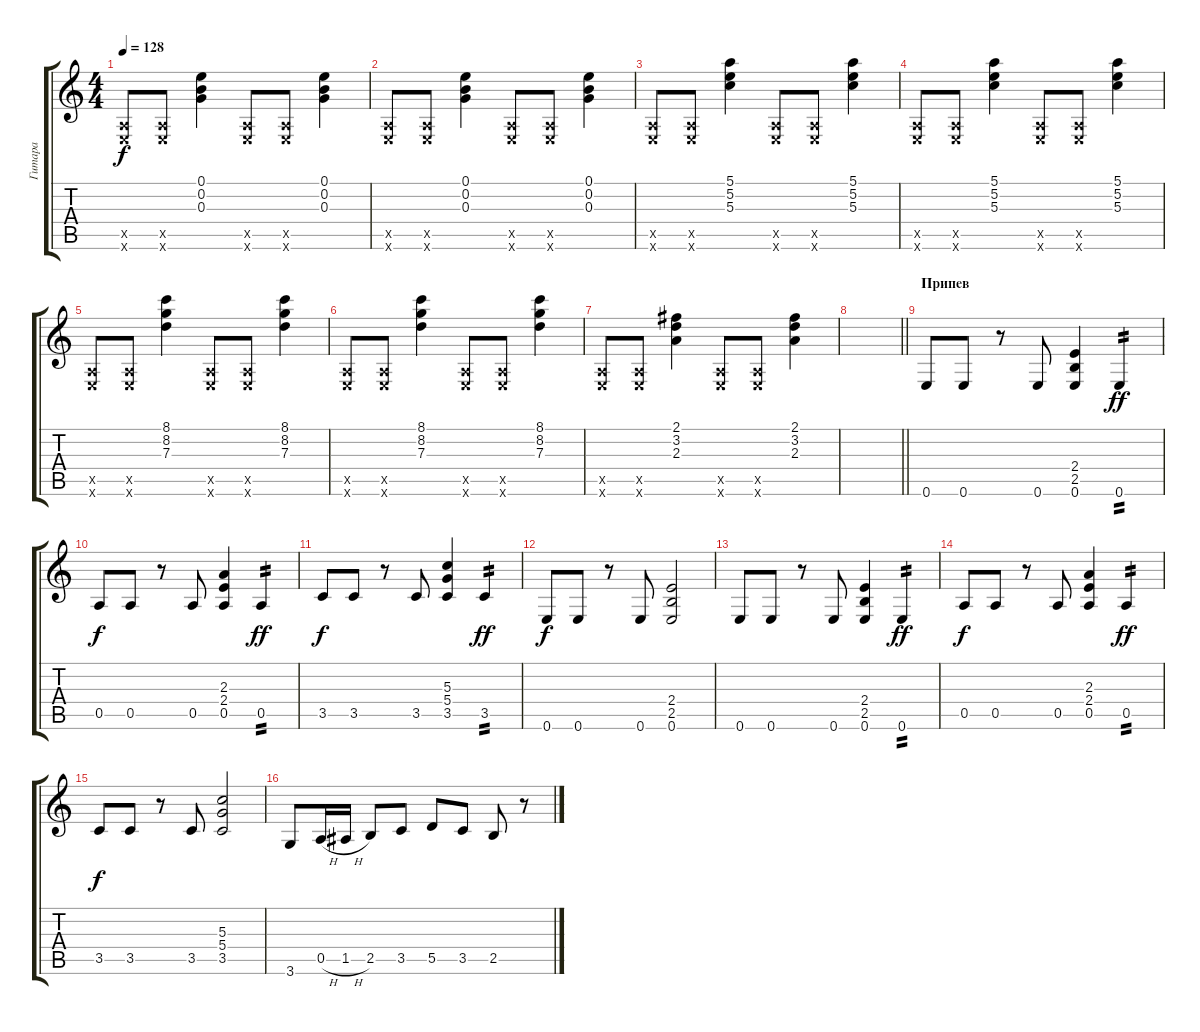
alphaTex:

\track ("Гитара" "Гитара") {instrument distortionguitar}
\staff {score tabs}
\tuning (E4 B3 G3 D3 A2 E2) {hide}
\ts (4 4)
\tempo 128
\clef g2
\ks c
(0.5{x} 0.6{x}).8{dy f volume 8} (0.5{x} 0.6{x}).8 (0.1 0.2 0.3).4 (0.5{x} 0.6{x}).8 (0.5{x} 0.6{x}).8 (0.1 0.2 0.3).4 |
(0.5{x} 0.6{x}).8 (0.5{x} 0.6{x}).8 (0.1 0.2 0.3).4 (0.5{x} 0.6{x}).8 (0.5{x} 0.6{x}).8 (0.1 0.2 0.3).4 |
(0.5{x} 0.6{x}).8 (0.5{x} 0.6{x}).8 (5.1 5.2 5.3).4 (0.5{x} 0.6{x}).8 (0.5{x} 0.6{x}).8 (5.1 5.2 5.3).4 |
(0.5{x} 0.6{x}).8 (0.5{x} 0.6{x}).8 (5.1 5.2 5.3).4 (0.5{x} 0.6{x}).8 (0.5{x} 0.6{x}).8 (5.1 5.2 5.3).4 |
(0.5{x} 0.6{x}).8 (0.5{x} 0.6{x}).8 (8.1 8.2 7.3).4 (0.5{x} 0.6{x}).8 (0.5{x} 0.6{x}).8 (8.1 8.2 7.3).4 |
(0.5{x} 0.6{x}).8 (0.5{x} 0.6{x}).8 (8.1 8.2 7.3).4 (0.5{x} 0.6{x}).8 (0.5{x} 0.6{x}).8 (8.1 8.2 7.3).4 |
(0.5{x} 0.6{x}).8 (0.5{x} 0.6{x}).8 (2.1 3.2 2.3).4 (0.5{x} 0.6{x}).8 (0.5{x} 0.6{x}).8 (2.1 3.2 2.3).4 |
\barLineRight lightlight
|
\section ("" "Припев")
0.6.8{volume 16} 0.6.8 r.8 0.6.8 (2.4 2.5 0.6).4 0.6.4{tp 2 dy ff} |
0.5.8{dy f} 0.5.8 r.8 0.5.8 (2.3 2.4 0.5).4 0.5.4{tp 2 dy ff} |
3.5.8{dy f} 3.5.8 r.8 3.5.8 (5.3 5.4 3.5).4 3.5.4{tp 2 dy ff} |
0.6.8{dy f} 0.6.8 r.8 0.6.8 (2.4 2.5 0.6).2 |
0.6.8 0.6.8 r.8 0.6.8 (2.4 2.5 0.6).4 0.6.4{tp 2 dy ff} |
0.5.8{dy f} 0.5.8 r.8 0.5.8 (2.3 2.4 0.5).4 0.5.4{tp 2 dy ff} |
3.5.8{dy f} 3.5.8 r.8 3.5.8 (5.3 5.4 3.5).2 |
3.6.8 0.5{h}.16 1.5{h}.16 2.5.8 3.5.8 5.5.8 3.5.8 2.5.8 r.8
